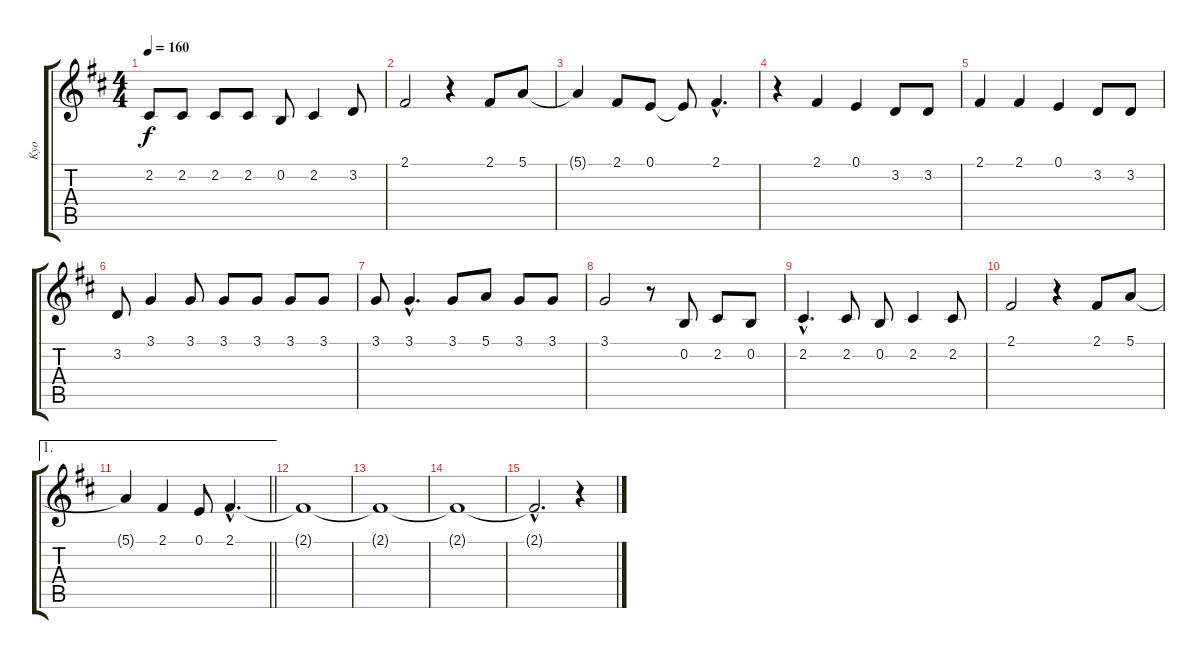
\track ("Kyo" "Kyo") {instrument sopranosax}
\staff {score tabs}
\tuning (E4 B3 G3 D3 A2 E2) {hide}
\ts (4 4)
\tempo 160
\clef g2
\ks d
2.2.8{dy f} 2.2.8 2.2.8 2.2.8 0.2.8 2.2.4 3.2.8 |
2.1.2 r.4 2.1.8 5.1.8 |
5.1{t}.4 2.1.8 0.1.8 0.1{t}.8 2.1{hac}.4{d} |
r.4 2.1.4 0.1.4 3.2.8 3.2.8 |
2.1.4 2.1.4 0.1.4 3.2.8 3.2.8 |
3.2.8 3.1.4 3.1.8 3.1.8 3.1.8 3.1.8 3.1.8 |
3.1.8 3.1{hac}.4{d} 3.1.8 5.1.8 3.1.8 3.1.8 |
3.1.2 r.8 0.2.8 2.2.8 0.2.8 |
2.2{hac}.4{d} 2.2.8 0.2.8 2.2.4 2.2.8 |
2.1.2 r.4 2.1.8 5.1.8 |
\ae 1
\barLineRight lightlight
5.1{t}.4 2.1.4 0.1.8 2.1{hac}.4{d} |
2.1{t}.1 |
2.1{t}.1 |
2.1{t}.1 |
2.1{hac t}.2{d} r.4
